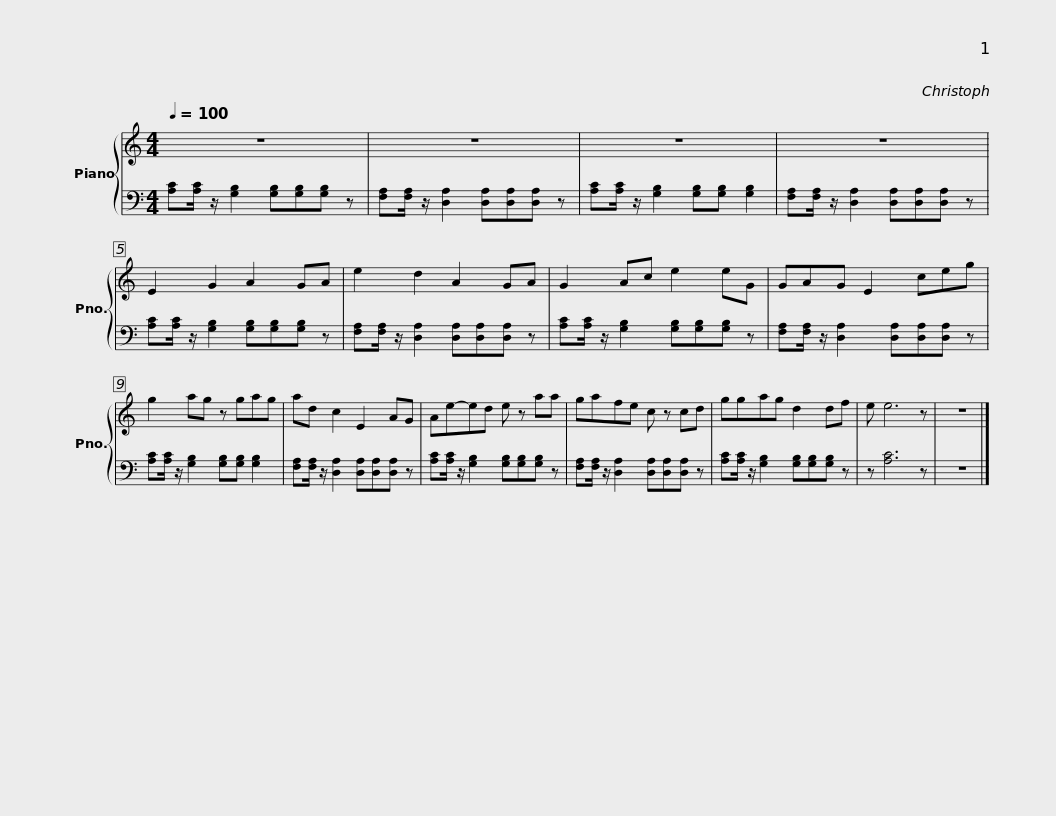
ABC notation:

X:1
%%score { 1 | 2 }
L:1/8
Q:1/4=100
M:4/4
I:linebreak $
K:C
V:1 treble
V:2 bass
V:1
 z8 | z8 | z8 | z8 | E2 G2 A2 GA |$ %5
 e2 d2 A2 GA | G2 Ac e2 eG | GAG E2 ceg | g2 ag z gag | ad c2 E2 AG |$ %10
 Ae-ed e z aa | gafe c z cd | ggag d2 df | e e6 z | z8 |] %15
V:2
 [A,C][A,C]/ z/ [G,B,]2 [G,B,][G,B,][G,B,] z | [F,A,][F,A,]/ z/ [D,A,]2 [D,A,][D,A,][D,A,] z | [A,C][A,C]/ z/ [G,B,]2 [G,B,][G,B,] [G,B,]2 | [F,A,][F,A,]/ z/ [D,A,]2 [D,A,][D,A,][D,A,] z | [A,C][A,C]/ z/ [G,B,]2 [G,B,][G,B,][G,B,] z |$ %5
 [F,A,][F,A,]/ z/ [D,A,]2 [D,A,][D,A,][D,A,] z | [A,C][A,C]/ z/ [G,B,]2 [G,B,][G,B,][G,B,] z | [F,A,][F,A,]/ z/ [D,A,]2 [D,A,][D,A,][D,A,] z | [A,C][A,C]/ z/ [G,B,]2 [G,B,][G,B,] [G,B,]2 | [F,A,][F,A,]/ z/ [D,A,]2 [D,A,][D,A,][D,A,] z |$ %10
 [A,C][A,C]/ z/ [G,B,]2 [G,B,][G,B,][G,B,] z | [F,A,][F,A,]/ z/ [D,A,]2 [D,A,][D,A,][D,A,] z | [A,C][A,C]/ z/ [G,B,]2 [G,B,][G,B,][G,B,] z | z [A,C]6 z | z8 |] %15
